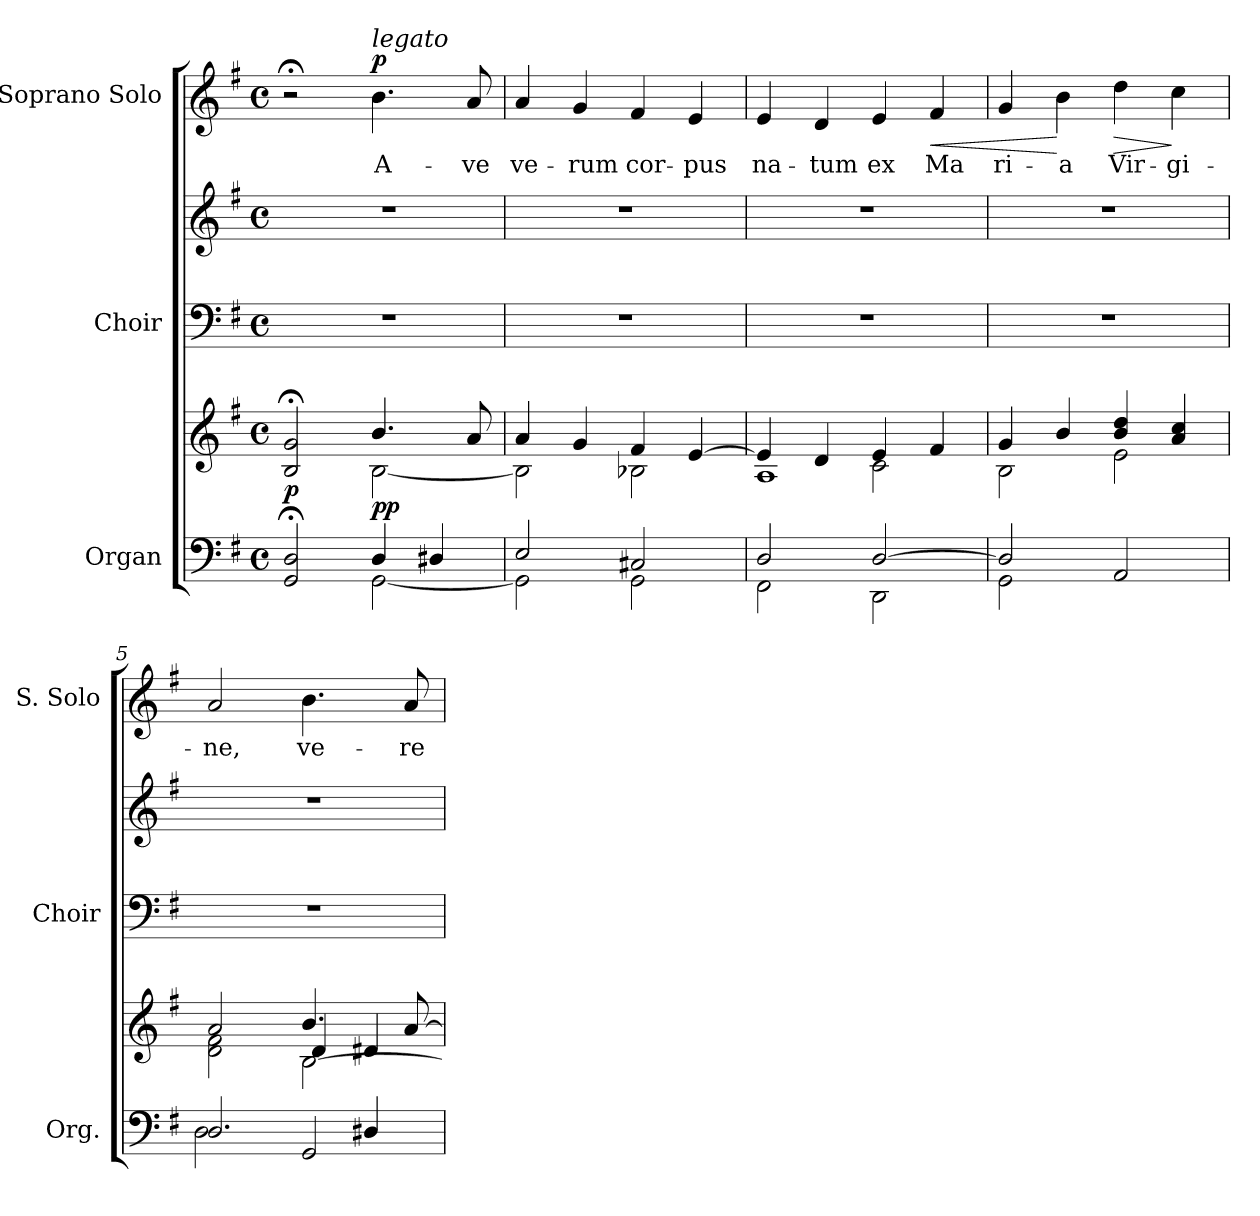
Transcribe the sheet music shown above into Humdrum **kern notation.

**kern	**kern	**dynam	**kern	**kern	**kern	**text	**dynam
*part3	*part3	*part3	*part2	*part2	*part1	*part1	*part1
*staff5	*staff4	*staff4/5	*staff3	*staff2	*staff1	*staff1	*staff1
*I"Organ	*	*	*I"Choir	*	*I"Soprano Solo	*	*
*I'Org.	*	*	*I'Choir	*	*I'S. Solo	*	*
!!LO:PB:g=z
*clefF4	*clefG2	*	*clefF4	*clefG2	*clefG2	*	*
*k[f#]	*k[f#]	*	*k[f#]	*k[f#]	*k[f#]	*	*
*G:	*G:	*	*G:	*G:	*G:	*	*
*M4/4	*M4/4	*	*M4/4	*M4/4	*M4/4	*	*
*met(c)	*met(c)	*	*met(c)	*met(c)	*met(c)	*	*
*MM50	*MM50	*	*MM50	*MM50	*MM50	*	*
=1	=1	=1	=1	=1	=1	=1	=1
*^	*^	*	*	*	*	*	*
2GGi/; 2Di;	2ryy	2Bi/; 2gi;	2ryy	p	1r	1r	2r;	.	.
!	!	!	!	!	!	!	!LO:TX:a:i:t=legato	!	!
!	!	!	!	!	!	!	!	!LO:LY:b:color=#000000	!
4Di/	[2GGi\	4.bi/	[2Bi\	pp	.	.	4.bi\	A-	p
4D#Xi/	.	.	.	.	.	.	.	.	.
!	!	!	!	!	!	!	!	!LO:LY:b:color=#000000	!
.	.	8ai/	.	.	.	.	8ai/	-ve	.
=2	=2	=2	=2	=2	=2	=2	=2	=2	=2
!	!	!	!	!	!	!	!	!LO:LY:b:color=#000000	!
2Ei/	2GGi\]	4ai/	2Bi\]	.	1r	1r	4ai/	ve-	.
!	!	!	!	!	!	!	!	!LO:LY:b:color=#000000	!
.	.	4gi/	.	.	.	.	4gi/	-rum	.
!	!	!	!	!	!	!	!	!LO:LY:b:color=#000000	!
2C#Xi/	2GGi\	4f#i/	2B-Xi\	.	.	.	4f#i/	cor-	.
!	!	!	!	!	!	!	!	!LO:LY:b:color=#000000	!
.	.	[4ei/	.	.	.	.	4ei/	-pus	.
=3	=3	=3	=3	=3	=3	=3	=3	=3	=3
*	*	*	*^	*	*	*	*	*	*
!	!	!	!	!	!	!	!	!	!LO:LY:b:color=#000000	!
2Di/	2FF#i\	4ei/]	2ryy	1Ai	.	1r	1r	4ei/	na-	.
!	!	!	!	!	!	!	!	!	!LO:LY:b:color=#000000	!
.	.	4di/	.	.	.	.	.	4di/	-tum	.
!	!	!	!	!	!	!	!	!	!LO:LY:b:color=#000000	!
[2Di/	2DDi\	4ei/	2ci\	.	.	.	.	4ei/	ex	.
!	!	!	!	!	!	!	!	!	!LO:LY:b:color=#000000	!LO:HP:b
.	.	4f#i/	.	.	.	.	.	4f#i/	Ma	<
*	*	*	*v	*v	*	*	*	*	*	*
=4	=4	=4	=4	=4	=4	=4	=4	=4	=4
!	!	!	!	!	!	!	!	!LO:LY:b:color=#000000	!
2Di/]	2GGi\	4gi/	2Bi\	.	1r	1r	4gi/	ri-	.
!	!	!	!	!	!	!	!	!LO:LY:b:color=#000000	!
.	.	4bi/	.	.	.	.	4bi\	-a	[
!	!	!	!	!	!	!	!	!LO:LY:b:color=#000000	!LO:HP:b
2AAi/	2ryy	4bi/ 4ddi	2ei\	.	.	.	4ddi\	Vir-	>
!	!	!	!	!	!	!	!	!LO:LY:b:color=#000000	!
.	.	4ai/ 4cci	.	.	.	.	4cci\	-gi-	]
=5	=5	=5	=5	=5	=5	=5	=5	=5	=5
*	*	*	*^	*	*	*	*	*	*
!	!	!	!	!	!	!	!	!	!LO:LY:b:color=#000000	!
2.Di/	2Di\	2ai/	2di\ 2f#i	2ryy	.	1r	1r	2ai/	-ne,	.
!	!	!	!	!	!	!	!	!	!LO:LY:b:color=#000000	!
.	2GGi/	4.bi/	4di/	[2Bi\	.	.	.	4.bi\	ve-	.
4D#Xi/	.	.	4d#Xi/	.	.	.	.	.	.	.
!	!	!	!	!	!	!	!	!	!LO:LY:b:color=#000000	!
.	.	[8ai/	.	.	.	.	.	8ai/	-re	.
*v	*v	*	*	*	*	*	*	*	*	*
*	*v	*v	*v	*	*	*	*	*	*
=	=	=	=	=	=	=	=
*-	*-	*-	*-	*-	*-	*-	*-
